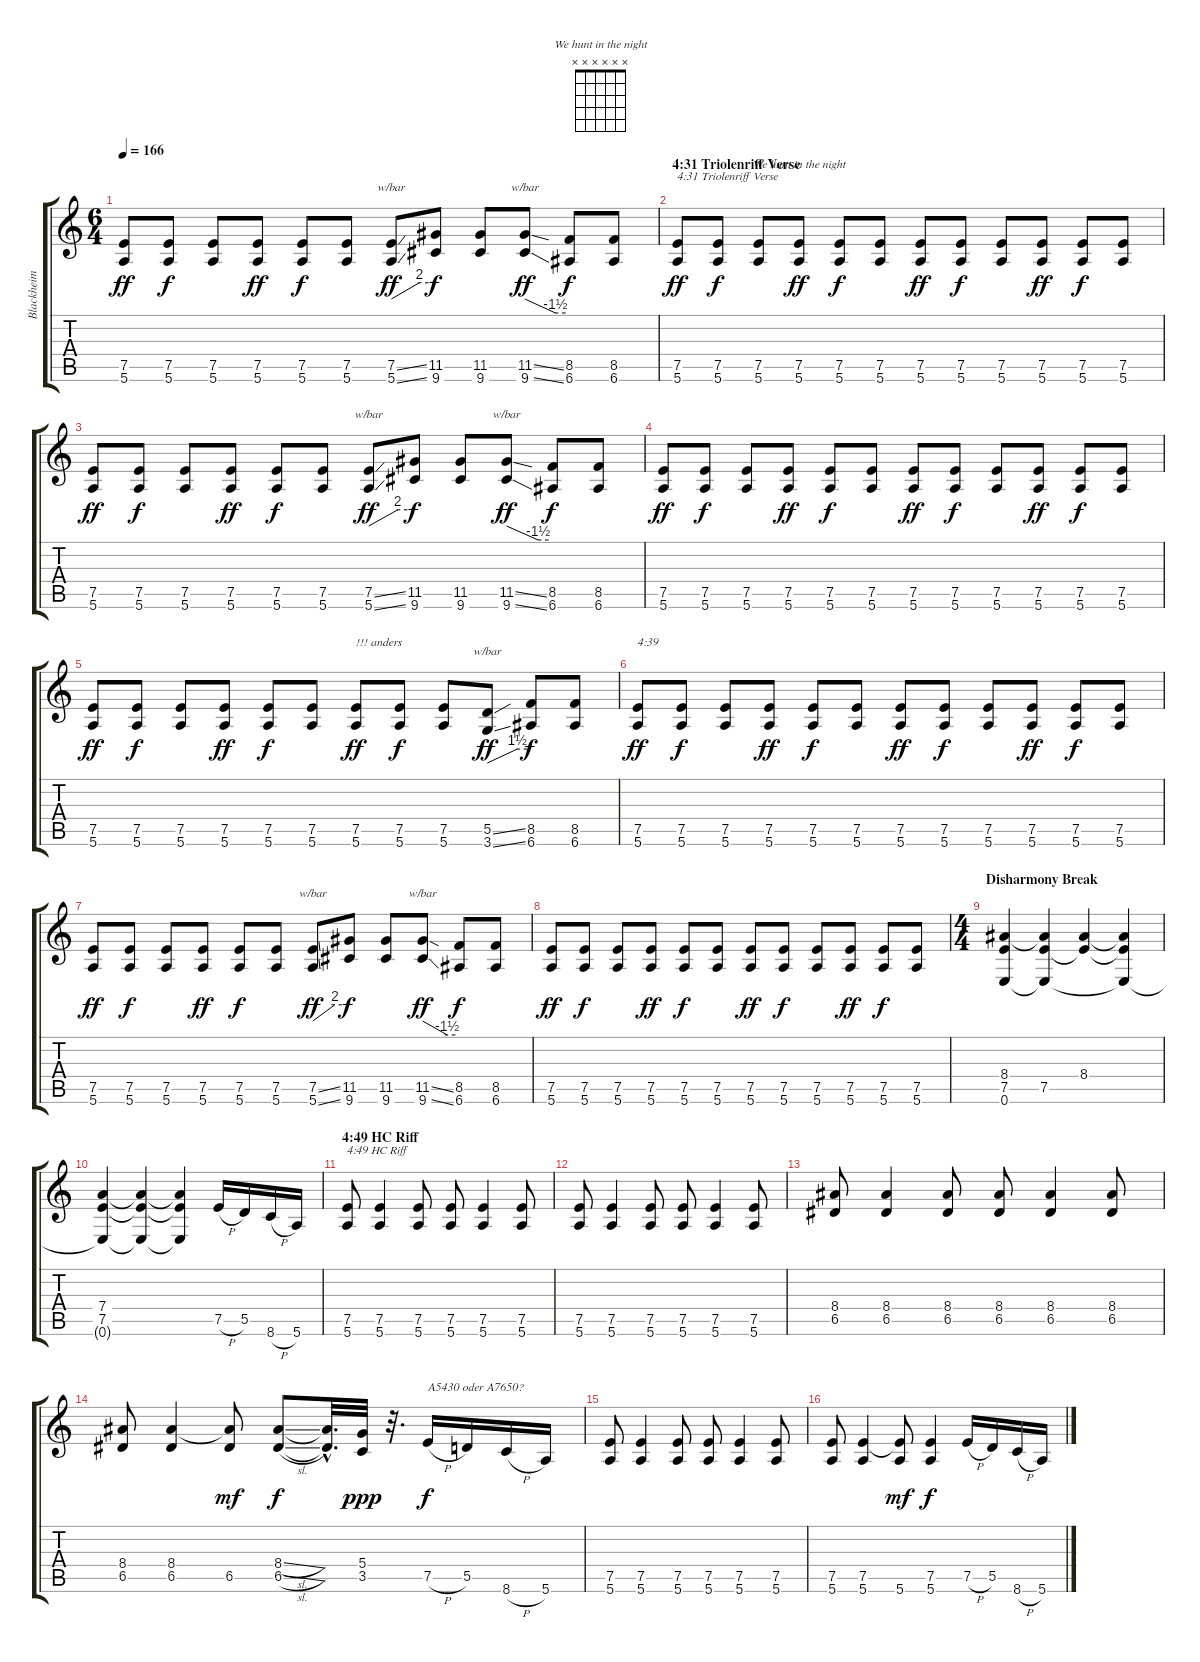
\track ("Blackheim (right)" "Blackheim ") {instrument distortionguitar}
\staff {score tabs}
\tuning (E4 B3 G3 D3 A2 E2) {hide}
\chord ("We hunt in the night" x x x x x x)
\ts (6 4)
\tempo 166
\clef g2
\ks c
(7.5 5.6).8{dy ff} (7.5 5.6).8{dy f} (7.5 5.6).8 (7.5 5.6).8{dy ff} (7.5 5.6).8{dy f} (7.5 5.6).8 (7.5{ss} 5.6{ss}).8{tbe (custom default 0 0 45 8 60 8) dy ff} (11.5 9.6).8{dy f} (11.5 9.6).8 (11.5{ss} 9.6{ss}).8{tbe (custom default 0 0 45 -6 60 -6) dy ff} (8.5 6.6).8{dy f} (8.5 6.6).8 |
\section ("" "4:31 Triolenriff Verse")
(7.5 5.6).8{txt "4:31 Triolenriff Verse" dy ff} (7.5 5.6).8{dy f} (7.5 5.6).8 (7.5 5.6).8{ch "We hunt in the night" dy ff} (7.5 5.6).8{dy f} (7.5 5.6).8 (7.5 5.6).8{dy ff} (7.5 5.6).8{dy f} (7.5 5.6).8 (7.5 5.6).8{dy ff} (7.5 5.6).8{dy f} (7.5 5.6).8 |
(7.5 5.6).8{dy ff} (7.5 5.6).8{dy f} (7.5 5.6).8 (7.5 5.6).8{dy ff} (7.5 5.6).8{dy f} (7.5 5.6).8 (7.5{ss} 5.6{ss}).8{tbe (custom default 0 0 45 8 60 8) dy ff} (11.5 9.6).8{dy f} (11.5 9.6).8 (11.5{ss} 9.6{ss}).8{tbe (custom default 0 0 45 -6 60 -6) dy ff} (8.5 6.6).8{dy f} (8.5 6.6).8 |
(7.5 5.6).8{dy ff} (7.5 5.6).8{dy f} (7.5 5.6).8 (7.5 5.6).8{dy ff} (7.5 5.6).8{dy f} (7.5 5.6).8 (7.5 5.6).8{dy ff} (7.5 5.6).8{dy f} (7.5 5.6).8 (7.5 5.6).8{dy ff} (7.5 5.6).8{dy f} (7.5 5.6).8 |
(7.5 5.6).8{dy ff} (7.5 5.6).8{dy f} (7.5 5.6).8 (7.5 5.6).8{dy ff} (7.5 5.6).8{dy f} (7.5 5.6).8 (7.5 5.6).8{txt "!!! anders" dy ff} (7.5 5.6).8{dy f} (7.5 5.6).8 (5.5{ss} 3.6{ss}).8{tbe (custom default 0 0 45 6 60 6) dy ff} (8.5 6.6).8{dy f} (8.5 6.6).8 |
(7.5 5.6).8{txt "4:39" dy ff} (7.5 5.6).8{dy f} (7.5 5.6).8 (7.5 5.6).8{dy ff} (7.5 5.6).8{dy f} (7.5 5.6).8 (7.5 5.6).8{dy ff} (7.5 5.6).8{dy f} (7.5 5.6).8 (7.5 5.6).8{dy ff} (7.5 5.6).8{dy f} (7.5 5.6).8 |
(7.5 5.6).8{dy ff} (7.5 5.6).8{dy f} (7.5 5.6).8 (7.5 5.6).8{dy ff} (7.5 5.6).8{dy f} (7.5 5.6).8 (7.5{ss} 5.6{ss}).8{tbe (custom default 0 0 45 8 60 8) dy ff} (11.5 9.6).8{dy f} (11.5 9.6).8 (11.5{ss} 9.6{ss}).8{tbe (custom default 0 0 45 -6 60 -6) dy ff} (8.5 6.6).8{dy f} (8.5 6.6).8 |
(7.5 5.6).8{dy ff} (7.5 5.6).8{dy f} (7.5 5.6).8 (7.5 5.6).8{dy ff} (7.5 5.6).8{dy f} (7.5 5.6).8 (7.5 5.6).8{dy ff} (7.5 5.6).8{dy f} (7.5 5.6).8 (7.5 5.6).8{dy ff} (7.5 5.6).8{dy f} (7.5 5.6).8 |
\ts (4 4)
\section ("" "Disharmony Break")
(8.4 7.5 0.6).4 (8.4{t} 7.5 0.6{t}).4 (8.4 7.5{t}).4 (8.4{t} 7.5{t} 0.6{t}).4 |
(7.4 7.5 0.6{t}).4 (7.4{t} 7.5{t} 0.6{t}).4 (7.4{t} 7.5{t} 0.6{t}).4 7.5{h}.16 5.5.16 8.6{h}.16 5.6.16 |
\section ("" "4:49 HC Riff")
(7.5 5.6).8{txt "4:49 HC Riff"} (7.5 5.6).4 (7.5 5.6).8 (7.5 5.6).8 (7.5 5.6).4 (7.5 5.6).8 |
(7.5 5.6).8 (7.5 5.6).4 (7.5 5.6).8 (7.5 5.6).8 (7.5 5.6).4 (7.5 5.6).8 |
(8.4 6.5).8 (8.4 6.5).4 (8.4 6.5).8 (8.4 6.5).8 (8.4 6.5).4 (8.4 6.5).8 |
(8.4 6.5).8 (8.4 6.5).4 (8.4{t} 6.5).8{dy mf} (8.4{sl} 6.5{sl}).8{dy f} (8.4{hac t} 6.5{hac t}).32{d} (5.4 3.5).32{dy ppp} r.32{d} 7.5{h}.16{txt "A5430 oder A7650?" dy f} 5.5.16 8.6{h}.16 5.6.16 |
(7.5 5.6).8 (7.5 5.6).4 (7.5 5.6).8 (7.5 5.6).8 (7.5 5.6).4 (7.5 5.6).8 |
(7.5 5.6).8 (7.5 5.6).4 (7.5{t} 5.6).8{dy mf} (7.5 5.6).4{dy f} 7.5{h}.16 5.5.16 8.6{h}.16 5.6.16
